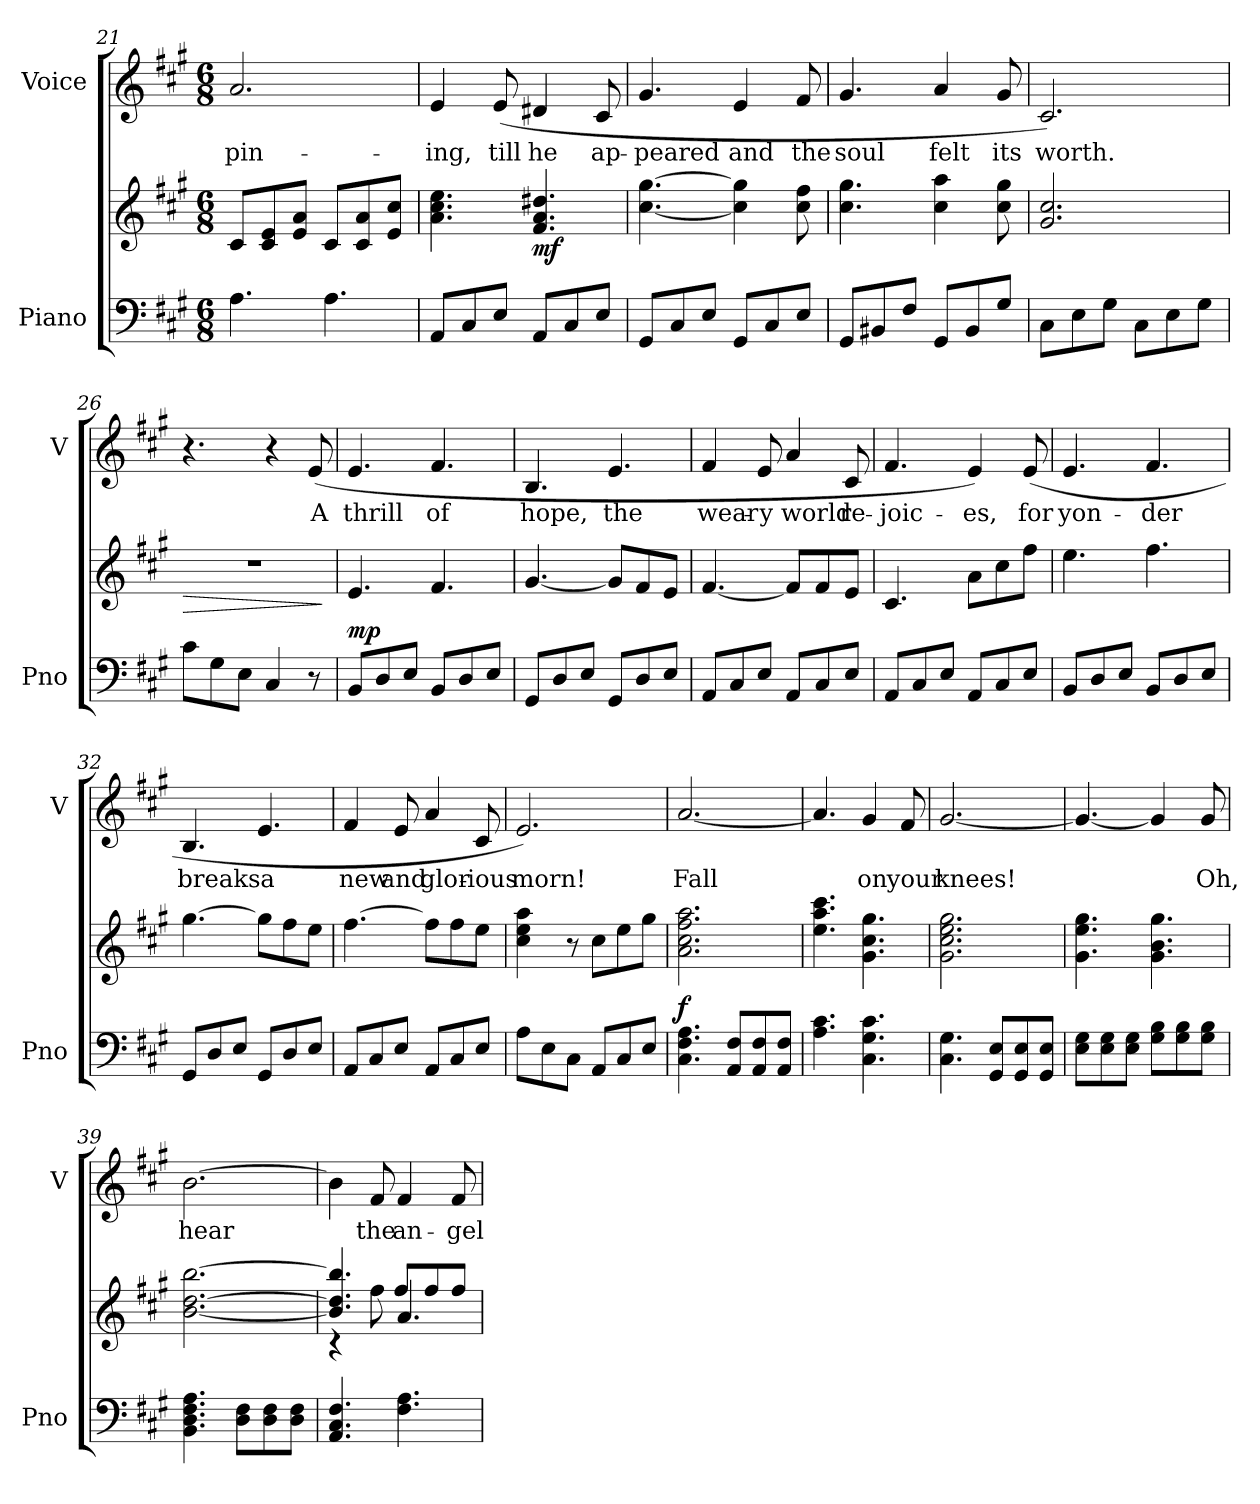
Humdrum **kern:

**kern	**kern	**dynam	**kern	**text
*part2	*part2	*part2	*part1	*part1
*staff3	*staff2	*staff2/3	*staff1	*staff1
*I"Piano	*	*	*I"Voice	*
*I'Pno	*	*	*I'V	*
!!LO:PB:g=z
*clefF4	*clefG2	*	*clefG2	*
*k[f#c#g#]	*k[f#c#g#]	*	*k[f#c#g#]	*
*M6/8	*M6/8	*	*M6/8	*
=21	=21	=21	=21	=21
!	!	!	!	!LO:LY:b
4.A\	8c#/L	.	2.a/	pin-
.	8c#/ 8e/	.	.	.
.	8e/ 8a/J	.	.	.
4.A\	8c#/L	.	.	.
.	8c#/ 8a/	.	.	.
.	8e/ 8cc#/J	.	.	.
=22	=22	=22	=22	=22
!	!	!	!	!LO:LY:b
8AA/L	4.a\ 4.cc#\ 4.ee\	.	4e/	-ing,
8C#/	.	.	.	.
!	!	!	!	!LO:LY:b
8E/J	.	.	(>8e/	till
!	!	!LO:DY:b	!	!LO:LY:b
8AA/L	4.f#/ 4.a/ 4.dd#X/	mf	4d#X/	he
8C#/	.	.	.	.
!	!	!	!	!LO:LY:b
8E/J	.	.	8c#/	ap-
=23	=23	=23	=23	=23
!	!	!	!	!LO:LY:b
8GG#/L	[4.cc#\ [4.gg#\	.	4.g#/	-peared
8C#/	.	.	.	.
8E/J	.	.	.	.
!	!	!	!	!LO:LY:b
8GG#/L	4cc#\] 4gg#\]	.	4e/	and
8C#/	.	.	.	.
!	!	!	!	!LO:LY:b
8E/J	8cc#\ 8ff#\	.	8f#/	the
=24	=24	=24	=24	=24
!	!	!	!	!LO:LY:b
8GG#/L	4.cc#\ 4.gg#\	.	4.g#/	soul
8BB#X/	.	.	.	.
8F#/J	.	.	.	.
!	!	!	!	!LO:LY:b
8GG#/L	4cc#\ 4aa\	.	4a/	felt
8BB#/	.	.	.	.
!	!	!	!	!LO:LY:b
8G#/J	8cc#\ 8gg#\	.	8g#/	its
=25	=25	=25	=25	=25
!	!	!	!	!LO:LY:b
8C#\L	2.g#/ 2.cc#/	.	2.c#/)	worth.
8E\	.	.	.	.
8G#\J	.	.	.	.
8C#\L	.	.	.	.
8E\	.	.	.	.
8G#\J	.	.	.	.
=26	=26	=26	=26	=26
!	!	!LO:HP:b	!	!
8c#\L	2.r	>	4.r	.
8G#\	.	.	.	.
8E\J	.	.	.	.
4C#/	.	.	4r	.
!	!	!	!	!LO:LY:b
8r	.	.	(>8e/	A
.	.	]	.	.
!!LO:LB:g=z
=27	=27	=27	=27	=27
!	!	!LO:DY:a=2	!	!LO:LY:b
8BB/L	4.e/	mp	4.e/	thrill
8D/	.	.	.	.
8E/J	.	.	.	.
!	!	!	!	!LO:LY:b
8BB/L	4.f#/	.	4.f#/	of
8D/	.	.	.	.
8E/J	.	.	.	.
=28	=28	=28	=28	=28
!	!	!	!	!LO:LY:b
8GG#/L	[4.g#/	.	4.B/	hope,
8D/	.	.	.	.
8E/J	.	.	.	.
!	!	!	!	!LO:LY:b
8GG#/L	8g#/L]	.	4.e/	the
8D/	8f#/	.	.	.
8E/J	8e/J	.	.	.
=29	=29	=29	=29	=29
!	!	!	!	!LO:LY:b
8AA/L	[4.f#/	.	4f#/	wear-
8C#/	.	.	.	.
!	!	!	!	!LO:LY:b
8E/J	.	.	8e/	-y
!	!	!	!	!LO:LY:b
8AA/L	8f#/L]	.	4a/	world
8C#/	8f#/	.	.	.
!	!	!	!	!LO:LY:b
8E/J	8e/J	.	8c#/	re-
=30	=30	=30	=30	=30
!	!	!	!	!LO:LY:b
8AA/L	4.c#/	.	4.f#/	-joic-
8C#/	.	.	.	.
8E/J	.	.	.	.
!	!	!	!	!LO:LY:b
8AA/L	8a\L	.	4e/)	-es,
8C#/	8cc#\	.	.	.
!	!	!	!	!LO:LY:b
8E/J	8ff#\J	.	(>8e/	for
=31	=31	=31	=31	=31
!	!	!	!	!LO:LY:b
8BB/L	4.ee\	.	4.e/	yon-
8D/	.	.	.	.
8E/J	.	.	.	.
!	!	!	!	!LO:LY:b
8BB/L	4.ff#\	.	4.f#/	-der
8D/	.	.	.	.
8E/J	.	.	.	.
=32	=32	=32	=32	=32
!	!	!	!	!LO:LY:b
8GG#/L	[4.gg#\	.	4.B/	breaks
8D/	.	.	.	.
8E/J	.	.	.	.
!	!	!	!	!LO:LY:b
8GG#/L	8gg#\L]	.	4.e/	a
8D/	8ff#\	.	.	.
8E/J	8ee\J	.	.	.
!!LO:LB:g=z
=33	=33	=33	=33	=33
!	!	!	!	!LO:LY:b
8AA/L	[4.ff#\	.	4f#/	new
8C#/	.	.	.	.
!	!	!	!	!LO:LY:b
8E/J	.	.	8e/	and
!	!	!	!	!LO:LY:b
8AA/L	8ff#\L]	.	4a/	glor-
8C#/	8ff#\	.	.	.
!	!	!	!	!LO:LY:b
8E/J	8ee\J	.	8c#/	-ious
=34	=34	=34	=34	=34
!	!	!	!	!LO:LY:b
8A\L	4cc#\ 4ee\ 4aa\	.	2.e/)	morn!
8E\	.	.	.	.
8C#\J	8r	.	.	.
8AA/L	8cc#\L	.	.	.
8C#/	8ee\	.	.	.
8E/J	8gg#\J	.	.	.
=35	=35	=35	=35	=35
!	!	!LO:DY:a=2	!	!LO:LY:b
4.C#\ 4.F#\ 4.A\	2.a\ 2.cc#\ 2.ff#\ 2.aa\	f	[2.a/	Fall
8AA/ 8F#/L	.	.	.	.
8AA/ 8F#/	.	.	.	.
8AA/ 8F#/J	.	.	.	.
=36	=36	=36	=36	=36
4.A\ 4.c#\	4.ee\ 4.aa\ 4.ccc#\	.	4.a/]	.
!	!	!	!	!LO:LY:b
4.C#\ 4.G#\ 4.c#\	4.g#\ 4.cc#\ 4.gg#\	.	4g#/	on
!	!	!	!	!LO:LY:b
.	.	.	8f#/	your
=37	=37	=37	=37	=37
!	!	!	!	!LO:LY:b
4.C#\ 4.G#\	2.g#\ 2.cc#\ 2.ee\ 2.gg#\	.	[2.g#/	knees!
8GG#/ 8E/L	.	.	.	.
8GG#/ 8E/	.	.	.	.
8GG#/ 8E/J	.	.	.	.
=38	=38	=38	=38	=38
8E\ 8G#\L	4.g#\ 4.ee\ 4.gg#\	.	4.g#/_	.
8E\ 8G#\	.	.	.	.
8E\ 8G#\J	.	.	.	.
8G#\ 8B\L	4.g#\ 4.b\ 4.gg#\	.	4g#/]	.
8G#\ 8B\	.	.	.	.
!	!	!	!	!LO:LY:b
8G#\ 8B\J	.	.	8g#/	Oh,
=39	=39	=39	=39	=39
!	!	!	!	!LO:LY:b
4.BB\ 4.D\ 4.F#\ 4.A\	[2.b\ [2.dd\ [2.bb\	.	[2.b\	hear
8D\ 8F#\L	.	.	.	.
8D\ 8F#\	.	.	.	.
8D\ 8F#\J	.	.	.	.
!!LO:PB:g=z
=40	=40	=40	=40	=40
*	*^	*	*	*
4.AA/ 4.C#/ 4.F#/	4.b/] 4.dd/] 4.bb/]	4r	.	4b\]	.
!	!	!	!	!	!LO:LY:b
.	.	8ff#\	.	8f#/	the
!	!	!	!	!	!LO:LY:b
4.F#\ 4.A\	4.a/	8ff#/L	.	4f#/	an-
.	.	8ff#/	.	.	.
!	!	!	!	!	!LO:LY:b
.	.	8ff#/J	.	8f#/	-gel
*	*v	*v	*	*	*
=	=	=	=	=
*-	*-	*-	*-	*-
